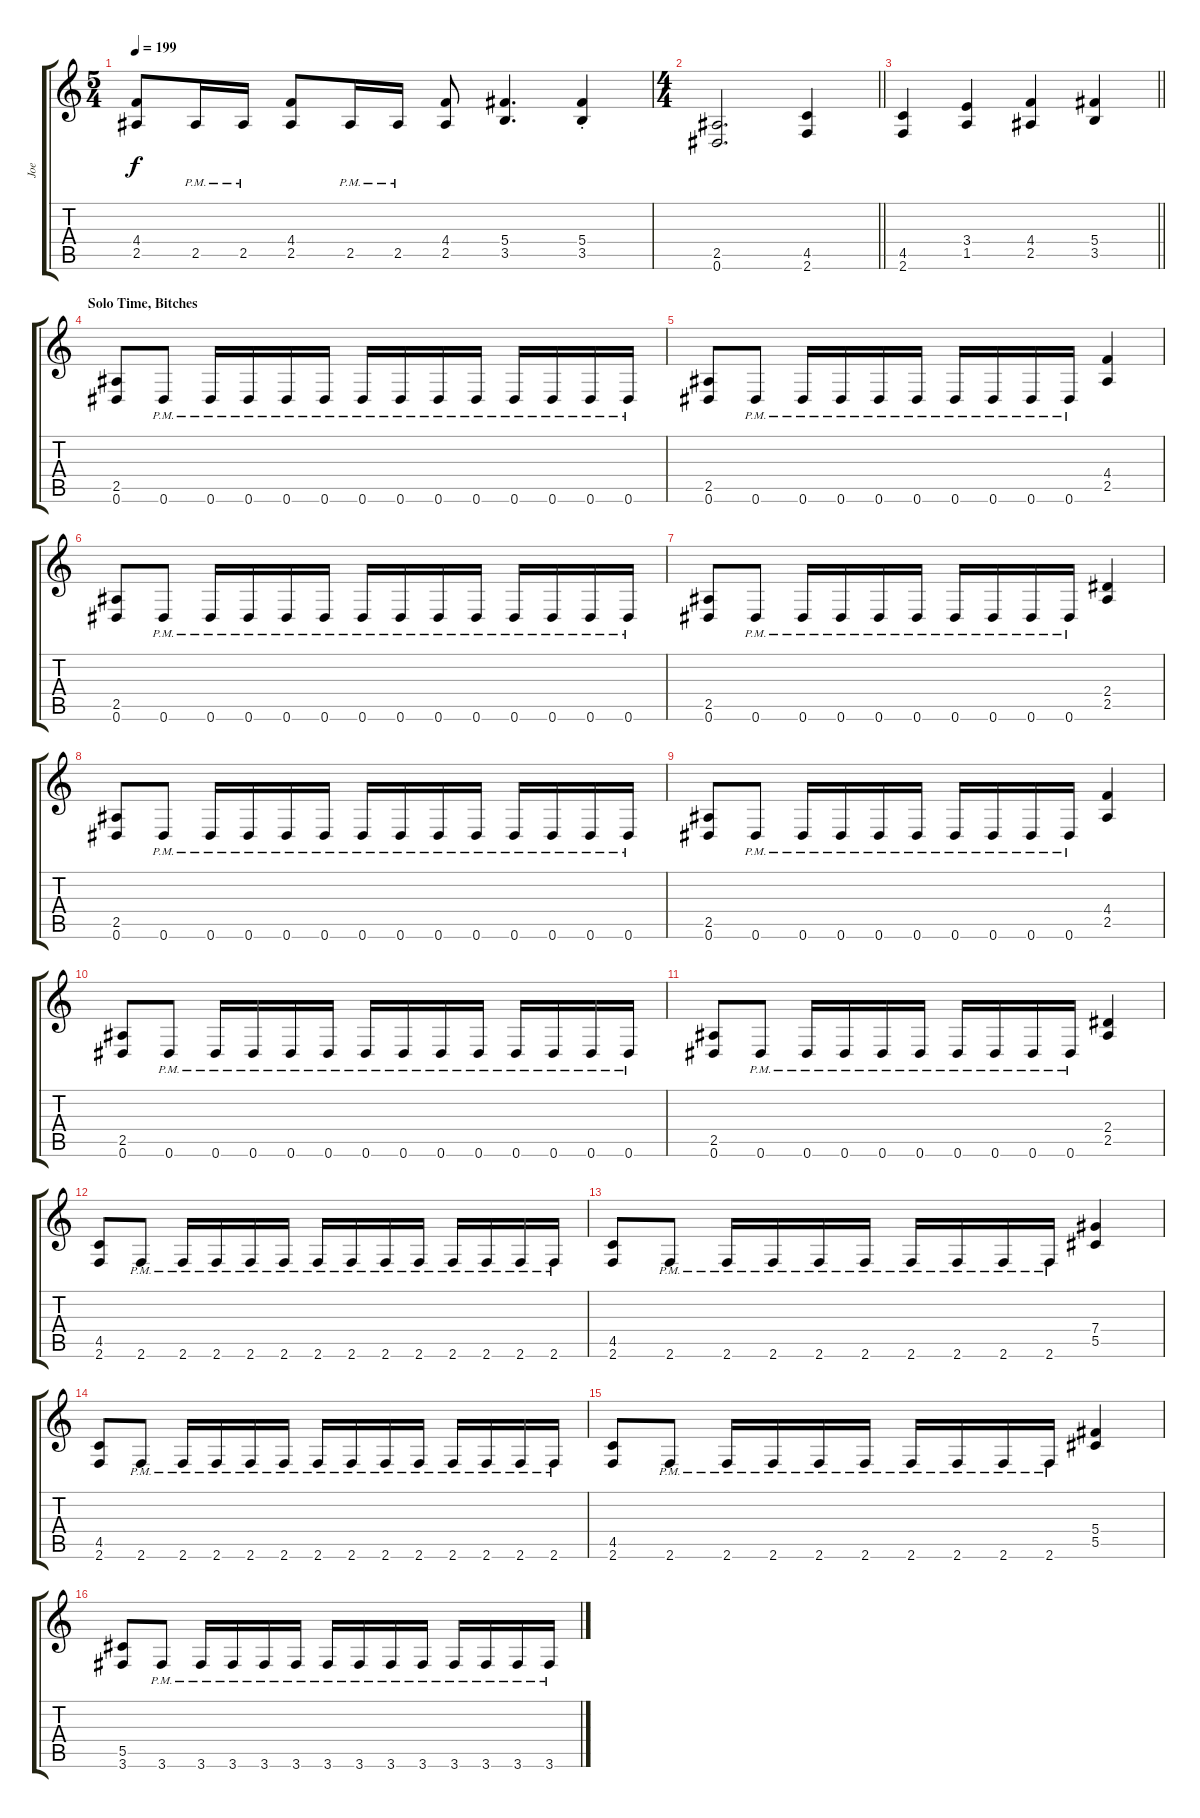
\track ("Joe" "Joe") {instrument distortionguitar}
\staff {score tabs}
\tuning (Eb4 Bb3 Gb3 Db3 Ab2 Eb2) {hide}
\ts (5 4)
\tempo 199
\clef g2
\ks c
(4.4 2.5).8{dy f} 2.5{pm}.16 2.5{pm}.16 (4.4 2.5).8 2.5{pm}.16 2.5{pm}.16 (4.4 2.5).8 (5.4 3.5).4{d} (5.4{st} 3.5{st}).4 |
\ts (4 4)
\barLineRight lightlight
(2.5 0.6).2{d} (4.5 2.6).4 |
\barLineRight lightlight
(4.5 2.6).4 (3.4 1.5).4 (4.4 2.5).4 (5.4 3.5).4 |
\section ("" "Solo Time, Bitches")
(2.5 0.6).8 0.6{pm}.8 0.6{pm}.16 0.6{pm}.16 0.6{pm}.16 0.6{pm}.16 0.6{pm}.16 0.6{pm}.16 0.6{pm}.16 0.6{pm}.16 0.6{pm}.16 0.6{pm}.16 0.6{pm}.16 0.6{pm}.16 |
(2.5 0.6).8 0.6{pm}.8 0.6{pm}.16 0.6{pm}.16 0.6{pm}.16 0.6{pm}.16 0.6{pm}.16 0.6{pm}.16 0.6{pm}.16 0.6{pm}.16 (4.4 2.5).4 |
(2.5 0.6).8 0.6{pm}.8 0.6{pm}.16 0.6{pm}.16 0.6{pm}.16 0.6{pm}.16 0.6{pm}.16 0.6{pm}.16 0.6{pm}.16 0.6{pm}.16 0.6{pm}.16 0.6{pm}.16 0.6{pm}.16 0.6{pm}.16 |
(2.5 0.6).8 0.6{pm}.8 0.6{pm}.16 0.6{pm}.16 0.6{pm}.16 0.6{pm}.16 0.6{pm}.16 0.6{pm}.16 0.6{pm}.16 0.6{pm}.16 (2.4 2.5).4 |
(2.5 0.6).8 0.6{pm}.8 0.6{pm}.16 0.6{pm}.16 0.6{pm}.16 0.6{pm}.16 0.6{pm}.16 0.6{pm}.16 0.6{pm}.16 0.6{pm}.16 0.6{pm}.16 0.6{pm}.16 0.6{pm}.16 0.6{pm}.16 |
(2.5 0.6).8 0.6{pm}.8 0.6{pm}.16 0.6{pm}.16 0.6{pm}.16 0.6{pm}.16 0.6{pm}.16 0.6{pm}.16 0.6{pm}.16 0.6{pm}.16 (4.4 2.5).4 |
(2.5 0.6).8 0.6{pm}.8 0.6{pm}.16 0.6{pm}.16 0.6{pm}.16 0.6{pm}.16 0.6{pm}.16 0.6{pm}.16 0.6{pm}.16 0.6{pm}.16 0.6{pm}.16 0.6{pm}.16 0.6{pm}.16 0.6{pm}.16 |
(2.5 0.6).8 0.6{pm}.8 0.6{pm}.16 0.6{pm}.16 0.6{pm}.16 0.6{pm}.16 0.6{pm}.16 0.6{pm}.16 0.6{pm}.16 0.6{pm}.16 (2.4 2.5).4 |
(4.5 2.6).8 2.6{pm}.8 2.6{pm}.16 2.6{pm}.16 2.6{pm}.16 2.6{pm}.16 2.6{pm}.16 2.6{pm}.16 2.6{pm}.16 2.6{pm}.16 2.6{pm}.16 2.6{pm}.16 2.6{pm}.16 2.6{pm}.16 |
(4.5 2.6).8 2.6{pm}.8 2.6{pm}.16 2.6{pm}.16 2.6{pm}.16 2.6{pm}.16 2.6{pm}.16 2.6{pm}.16 2.6{pm}.16 2.6{pm}.16 (7.4 5.5).4 |
(4.5 2.6).8 2.6{pm}.8 2.6{pm}.16 2.6{pm}.16 2.6{pm}.16 2.6{pm}.16 2.6{pm}.16 2.6{pm}.16 2.6{pm}.16 2.6{pm}.16 2.6{pm}.16 2.6{pm}.16 2.6{pm}.16 2.6{pm}.16 |
(4.5 2.6).8 2.6{pm}.8 2.6{pm}.16 2.6{pm}.16 2.6{pm}.16 2.6{pm}.16 2.6{pm}.16 2.6{pm}.16 2.6{pm}.16 2.6{pm}.16 (5.4 5.5).4 |
(5.5 3.6).8 3.6{pm}.8 3.6{pm}.16 3.6{pm}.16 3.6{pm}.16 3.6{pm}.16 3.6{pm}.16 3.6{pm}.16 3.6{pm}.16 3.6{pm}.16 3.6{pm}.16 3.6{pm}.16 3.6{pm}.16 3.6{pm}.16
